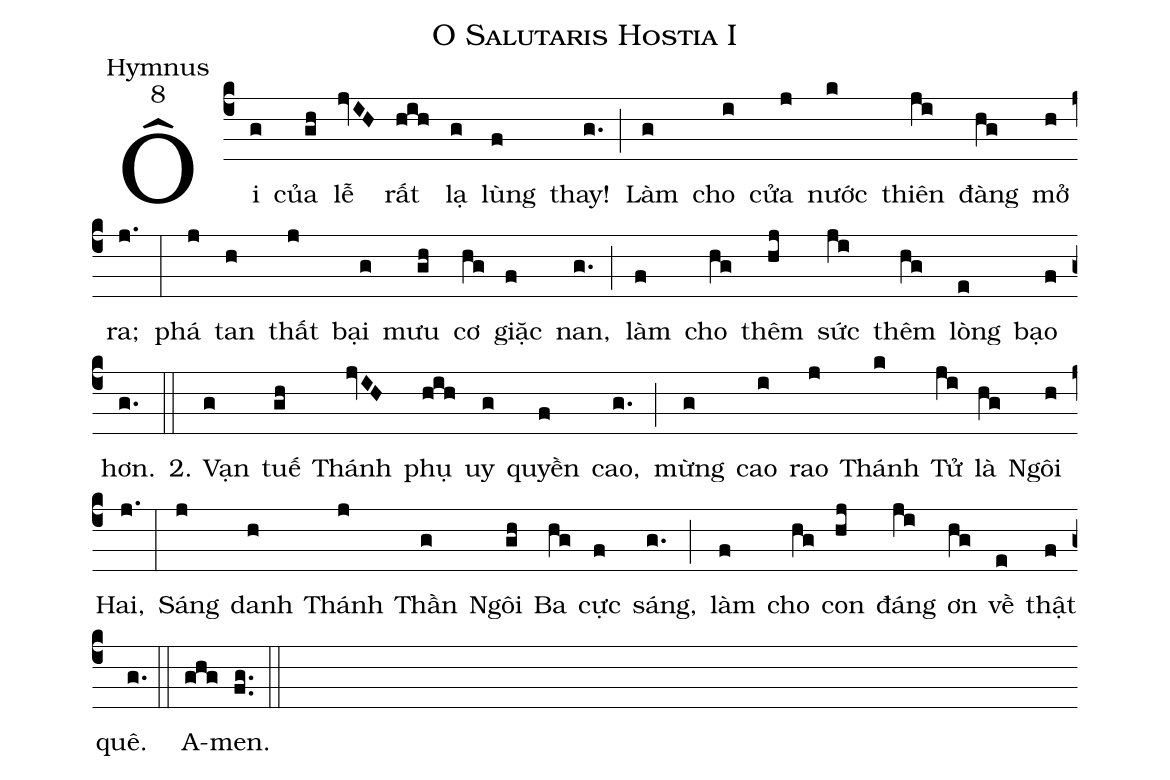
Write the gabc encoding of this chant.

name:O Salutaris Hostia I;
office-part:Hymnus;
mode:8;
%%
(c4)Ôi(g) của(gh) lễ(jvIH) rất(hih) lạ(g) lùng(f) thay!(g.) (;) Làm(g) cho(i) cửa(j) nước(k) thiên(ji) đàng(hg) mở(h) ra;(j.) (:) phá(j) tan(h) thất(j) bại(g) mưu(gh) cơ(hg) giặc(f) nan,(g.) (;) làm(f) cho(hg) thêm(hj) sức(ji) thêm(hg) lòng(e) bạo(f) hơn.(g.) (::) 2. Vạn(g) tuế(gh) Thánh(jvIH) phụ(hih) uy(g) quyền(f) cao,(g.) (;) mừng(g) cao(i) rao(j) Thánh(k) Tử(ji) là(hg) Ngôi(h) Hai,(j.) (:) Sáng(j) danh(h) Thánh(j) Thần(g) Ngôi(gh) Ba(hg) cực(f) sáng,(g.) (;) làm(f) cho(hg) con(hj) đáng(ji) ơn(hg) về(e) thật(f) quê.(g.) (::)
A(ghg)men.(fg..) (::)
